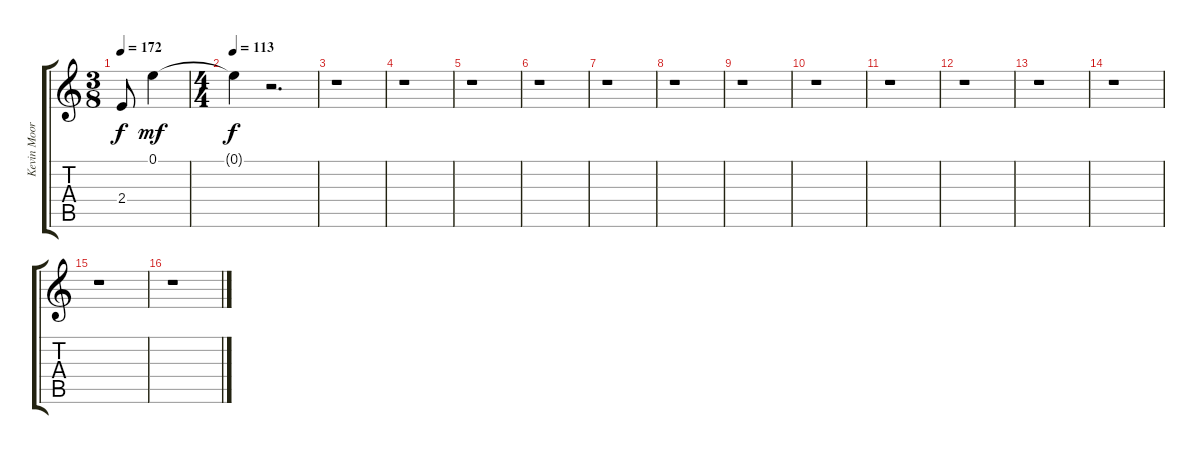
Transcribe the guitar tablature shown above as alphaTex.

\track ("Kevin Moore" "Kevin Moor") {instrument overdrivenguitar}
\staff {score tabs}
\tuning (E4 B3 G3 D3 A2 E2) {hide}
\ts (3 8)
\tempo 172
\clef g2
\ks c
2.4.8{dy f} 0.1.4{dy mf} |
\ts (4 4)
\tempo 113
0.1{t}.4{dy f} r.2{d} |
r.1 |
r.1 |
r.1 |
r.1 |
r.1 |
r.1 |
r.1 |
r.1 |
r.1 |
r.1 |
r.1 |
r.1 |
r.1 |
r.1
